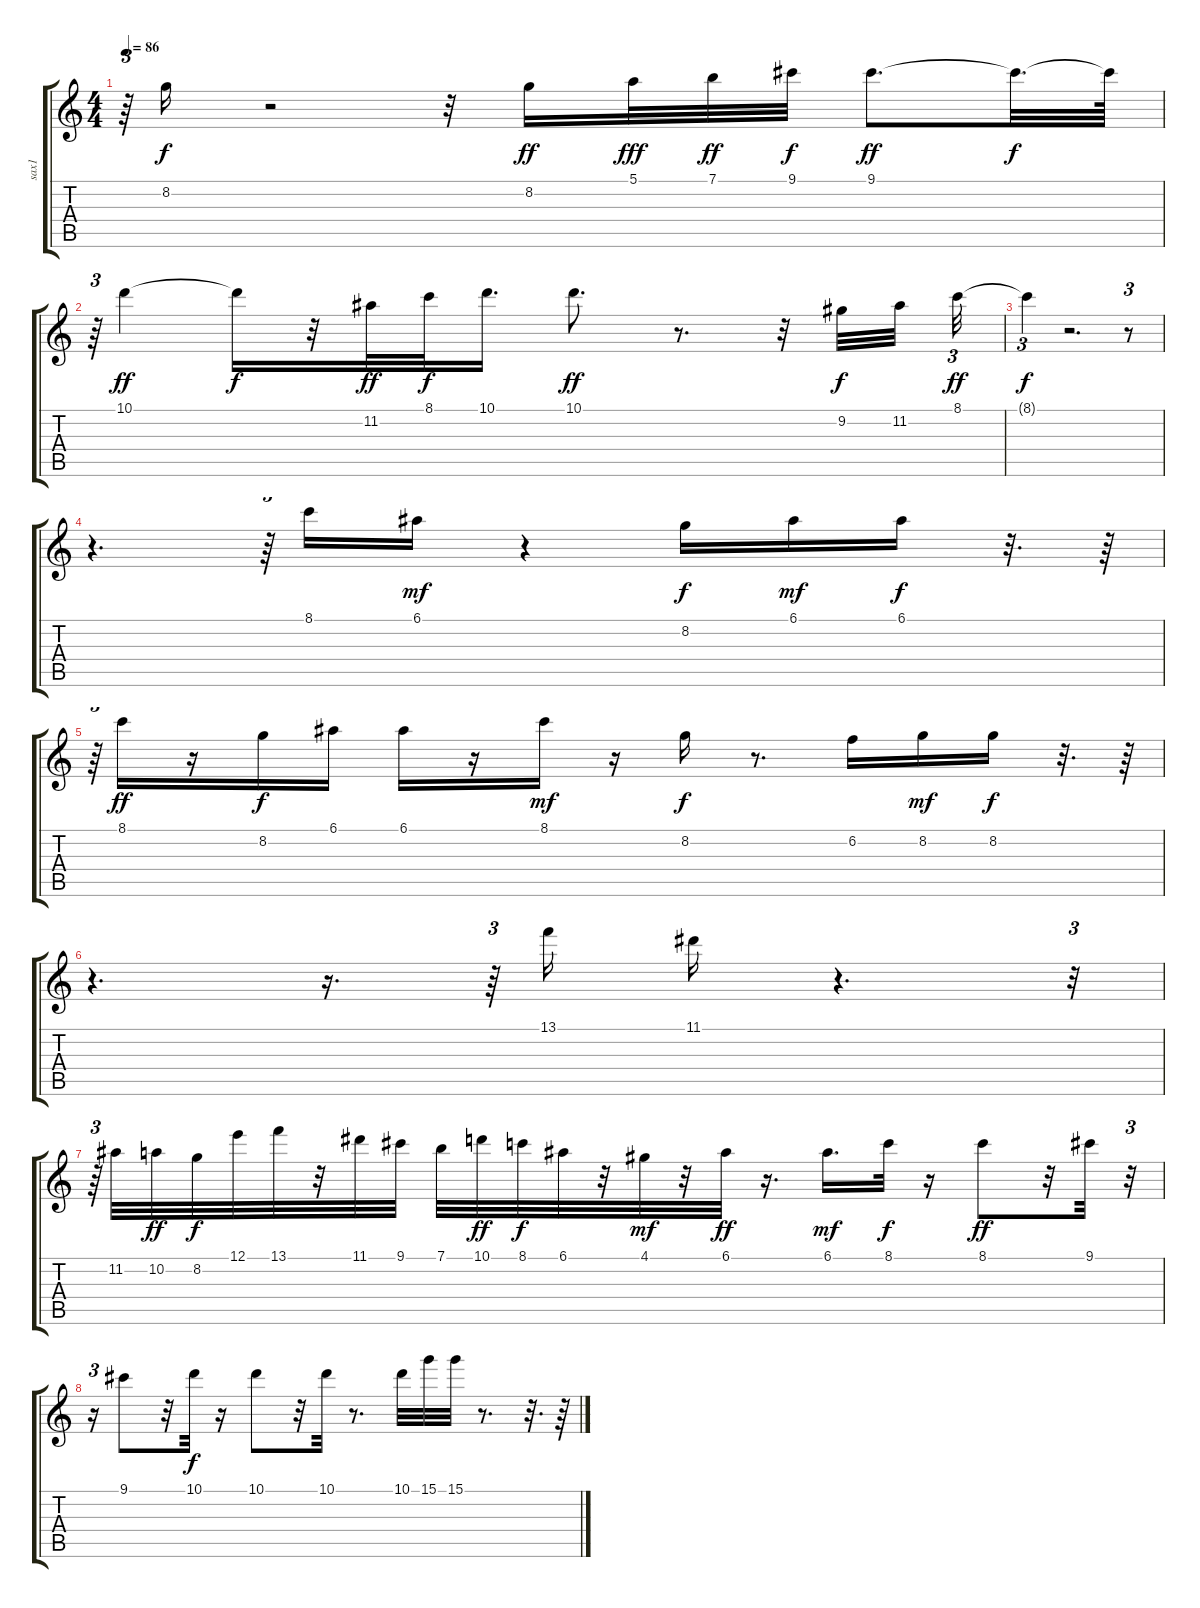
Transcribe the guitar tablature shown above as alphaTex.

\track ("sax1" "sax1") {instrument distortionguitar}
\staff {score tabs}
\tuning (E4 B3 G3 D3 A2 E2) {hide}
\ts (4 4)
\tempo 86
\clef g2
\ks c
r.64{tu (3 2) dy ff} 8.2.16{dy f} r.2 r.32 8.2.16{dy ff} 5.1.32{dy fff} 7.1.32{dy ff} 9.1.32{dy f} 9.1.8{d dy ff} 9.1{t}.32{d dy f} 9.1{t}.64 |
r.64{tu (3 2)} 10.1.4{dy ff} 10.1{t}.16{dy f} r.32 11.2.32{dy ff} 8.1.32{dy f} 10.1.16{d} 10.1.8{d dy ff} r.8{d} r.32 9.2.32{dy f} 11.2.32{beam splitsecondary} 8.1.32{tu (3 2) dy ff} |
8.1{t}.4{tu (3 2) dy f} r.2{d} r.8{tu (3 2)} |
r.4{d} r.64{tu (3 2)} 8.1.16 6.1.16{dy mf} r.4 8.2.16{dy f} 6.1.16{dy mf} 6.1.16{dy f} r.32{d} r.64 |
r.64{tu (3 2)} 8.1.16{dy ff} r.16 8.2.16{dy f} 6.1.16 6.1.16 r.16 8.1.16{dy mf} r.16 8.2.16{dy f} r.8{d} 6.2.16 8.2.16{dy mf} 8.2.16{dy f} r.32{d} r.64 |
r.4{d} r.16{d} r.64{tu (3 2)} 13.1.16 11.1.16 r.4{d} r.32{tu (3 2)} |
r.64{tu (3 2)} 11.2.32 10.2.32{dy ff} 8.2.32{dy f} 12.1.32 13.1.32 r.32 11.1.32 9.1.32 7.1.32 10.1.32{dy ff} 8.1.32{dy f} 6.1.32 r.32 4.1.32{dy mf} r.32 6.1.32{dy ff} r.16{d} 6.1.16{d dy mf} 8.1.32{dy f} r.16 8.1.8{dy ff} r.32 9.1.32 r.32{tu (3 2)} |
r.16{tu (3 2)} 9.1.8 r.32 10.1.32{dy f} r.16 10.1.8 r.32 10.1.32 r.8{d} 10.1.32 15.1.32 15.1.32 r.8{d} r.32{d} r.64
